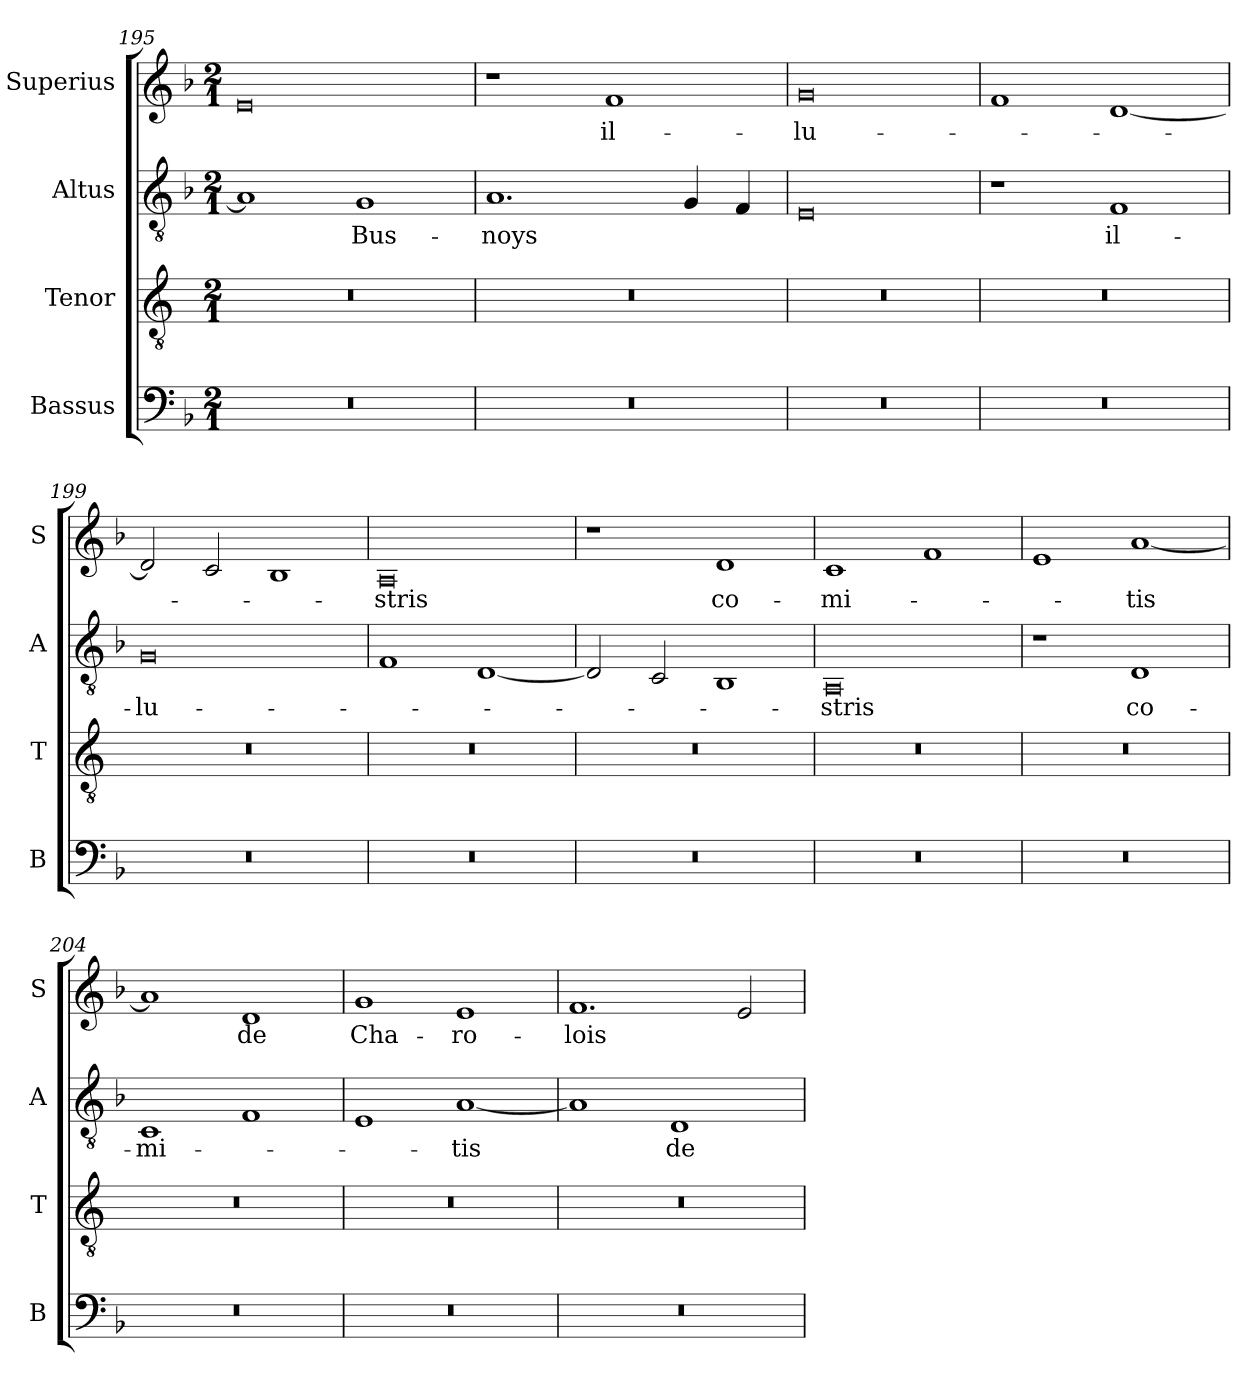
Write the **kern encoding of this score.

**kern	**kern	**kern	**text	**kern	**text
*part4	*part3	*part2	*part2	*part1	*part1
*staff4	*staff3	*staff2	*staff2	*staff1	*staff1
*I"Bassus	*I"Tenor	*I"Altus	*	*I"Superius	*
*I'B	*I'T	*I'A	*	*I'S	*
*clefF4	*clefGv2	*clefGv2	*	*clefG2	*
*k[b-]	*k[]	*k[b-]	*	*k[b-]	*
*M2/1	*M2/1	*M2/1	*	*M2/1	*
=195	=195	=195	=195	=195	=195
0r	0r	1A]	.	0e	.
.	.	1G	Bus-	.	.
=196	=196	=196	=196	=196	=196
0r	0r	1.A	-noys	1r	.
.	.	.	.	1f	il-
.	.	4G/	.	.	.
.	.	4F/	.	.	.
=197	=197	=197	=197	=197	=197
0r	0r	0E	.	0g	-lu-
=198	=198	=198	=198	=198	=198
0r	0r	1r	.	1f	.
.	.	1F	il-	[1d	.
=199	=199	=199	=199	=199	=199
0r	0r	0G	-lu-	2d/]	.
.	.	.	.	2c/	.
.	.	.	.	1B-	.
=200	=200	=200	=200	=200	=200
0r	0r	1F	.	0A	-stris
.	.	[1D	.	.	.
=201	=201	=201	=201	=201	=201
0r	0r	2D/]	.	1r	.
.	.	2C/	.	.	.
.	.	1BB-	.	1d	co-
=202	=202	=202	=202	=202	=202
0r	0r	0AA	-stris	1c	-mi-
.	.	.	.	1f	.
=203	=203	=203	=203	=203	=203
0r	0r	1r	.	1e	.
.	.	1D	co-	[1a	-tis
=204	=204	=204	=204	=204	=204
0r	0r	1C	-mi-	1a]	.
.	.	1F	.	1d	de
=205	=205	=205	=205	=205	=205
0r	0r	1E	.	1g	Cha-
.	.	[1A	-tis	1e	-ro-
=206	=206	=206	=206	=206	=206
0r	0r	1A]	.	1.f	-lois
.	.	1D	de	.	.
.	.	.	.	2e/	.
=	=	=	=	=	=
*-	*-	*-	*-	*-	*-
